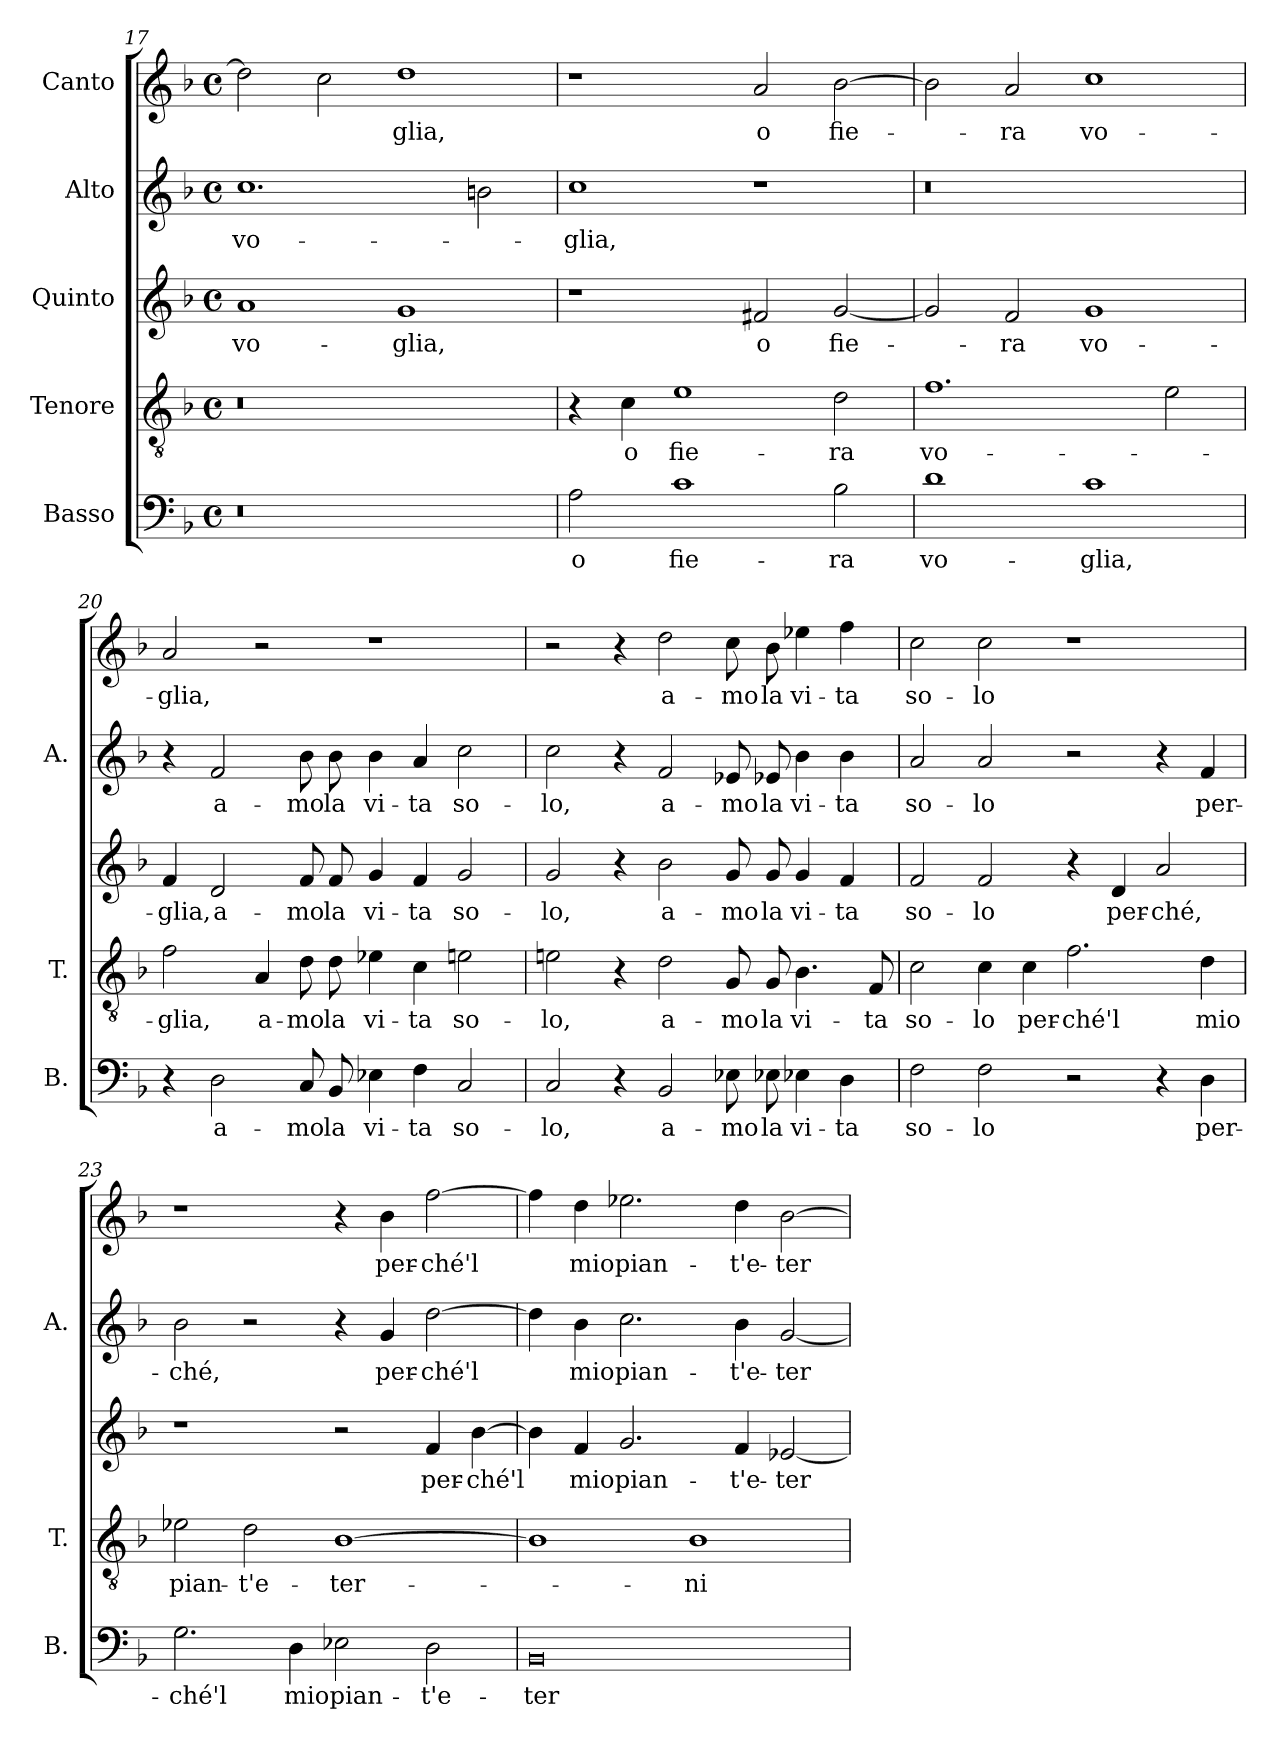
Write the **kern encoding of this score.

**kern	**text	**kern	**text	**kern	**text	**kern	**text	**kern	**text
*part5	*part5	*part4	*part4	*part3	*part3	*part2	*part2	*part1	*part1
*staff5	*staff5	*staff4	*staff4	*staff3	*staff3	*staff2	*staff2	*staff1	*staff1
*I"Basso	*	*I"Tenore	*	*I"Quinto	*	*I"Alto	*	*I"Canto	*
*I'B.	*	*I'T.	*	*	*	*I'A.	*	*	*
*clefF4	*	*clefGv2	*	*clefG2	*	*clefG2	*	*clefG2	*
*k[b-]	*	*k[b-]	*	*k[b-]	*	*k[b-]	*	*k[b-]	*
*F:	*	*F:	*	*F:	*	*F:	*	*F:	*
*M4/4	*	*M4/4	*	*M4/4	*	*M4/4	*	*M4/4	*
*met(c)	*	*met(c)	*	*met(c)	*	*met(c)	*	*met(c)	*
=17	=17	=17	=17	=17	=17	=17	=17	=17	=17
!LO:N:vis=0	!	!LO:N:vis=0	!	!	!	!	!	!	!
1r	.	1r	.	1a/	vo-	1.cc\	vo-	2dd\]	.
.	.	.	.	.	.	.	.	2cc\	.
1ryy	.	1ryy	.	1g/	-glia,	.	.	1dd\	-glia,
.	.	.	.	.	.	2bn\	.	.	.
=18	=18	=18	=18	=18	=18	=18	=18	=18	=18
2A\	o	4r	.	1r	.	1cc\	-glia,	1r	.
.	.	4c\	o	.	.	.	.	.	.
1c\	fie-	1e\	fie-	.	.	.	.	.	.
.	.	.	.	2f#X/	o	1r	.	2a/	o
2B-\	-ra	2d\	-ra	[2g/	fie-	.	.	[2b-\	fie-
=19	=19	=19	=19	=19	=19	=19	=19	=19	=19
!	!	!	!	!	!	!LO:N:vis=0	!	!	!
1d\	vo-	1.f\	vo-	2g/]	.	1r	.	2b-\]	.
.	.	.	.	2f/	-ra	.	.	2a/	-ra
1c\	-glia,	.	.	1g/	vo-	1ryy	.	1cc\	vo-
.	.	2e\	.	.	.	.	.	.	.
=20	=20	=20	=20	=20	=20	=20	=20	=20	=20
4r	.	2f\	-glia,	4f/	-glia,	4r	.	2a/	-glia,
2D\	a-	.	.	2d/	a-	2f/	a-	.	.
.	.	4A/	a-	.	.	.	.	2r	.
8C/	-mo	8d\	-mo	8f/	-mo	8b-\	-mo	.	.
8BB-/	la	8d\	la	8f/	la	8b-\	la	.	.
4E-X\	vi-	4e-X\	vi-	4g/	vi-	4b-\	vi-	1r	.
4F\	-ta	4c\	-ta	4f/	-ta	4a/	-ta	.	.
2C/	so-	2en\	so-	2g/	so-	2cc\	so-	.	.
=21	=21	=21	=21	=21	=21	=21	=21	=21	=21
2C/	-lo,	2en\	-lo,	2g/	-lo,	2cc\	-lo,	2r	.
4r	.	4r	.	4r	.	4r	.	4r	.
2BB-/	a-	2d\	a-	2b-\	a-	2f/	a-	2dd\	a-
8E-X\	-mo	8G/	-mo	8g/	-mo	8e-X/	-mo	8cc\	-mo
8E-X\	la	8G/	la	8g/	la	8e-X/	la	8b-\	la
4E-X\	vi-	4.B-\	vi-	4g/	vi-	4b-\	vi-	4ee-X\	vi-
4D\	-ta	.	.	4f/	-ta	4b-\	-ta	4ff\	-ta
.	.	8F/	-ta	.	.	.	.	.	.
=22	=22	=22	=22	=22	=22	=22	=22	=22	=22
2F\	so-	2c\	so-	2f/	so-	2a/	so-	2cc\	so-
2F\	-lo	4c\	-lo	2f/	-lo	2a/	-lo	2cc\	-lo
.	.	4c\	per-	.	.	.	.	.	.
2r	.	2.f\	-ché'l	4r	.	2r	.	1r	.
.	.	.	.	4d/	per-	.	.	.	.
4r	.	.	.	2a/	-ché,	4r	.	.	.
4D\	per-	4d\	mio	.	.	4f/	per-	.	.
=23	=23	=23	=23	=23	=23	=23	=23	=23	=23
2.G\	-ché'l	2e-X\	pian-	1r	.	2b-\	-ché,	1r	.
.	.	2d\	-t'e-	.	.	2r	.	.	.
4D\	mio	.	.	.	.	.	.	.	.
2E-X\	pian-	[1B-\	-ter-	2r	.	4r	.	4r	.
.	.	.	.	.	.	4g/	per-	4b-\	per-
2D\	-t'e-	.	.	4f/	per-	[2dd\	-ché'l	[2ff\	-ché'l
.	.	.	.	[4b-\	-ché'l	.	.	.	.
=24	=24	=24	=24	=24	=24	=24	=24	=24	=24
0BB-/	-ter-	1B-\]	.	4b-\]	.	4dd\]	.	4ff\]	.
.	.	.	.	4f/	mio	4b-\	mio	4dd\	mio
.	.	.	.	2.g/	pian-	2.cc\	pian-	2.ee-X\	pian-
.	.	1B-\	-ni	.	.	.	.	.	.
.	.	.	.	4f/	-t'e-	4b-\	-t'e-	4dd\	-t'e-
.	.	.	.	[2e-X/	-ter-	[2g/	-ter-	[2b-\	-ter-
=	=	=	=	=	=	=	=	=	=
*-	*-	*-	*-	*-	*-	*-	*-	*-	*-
